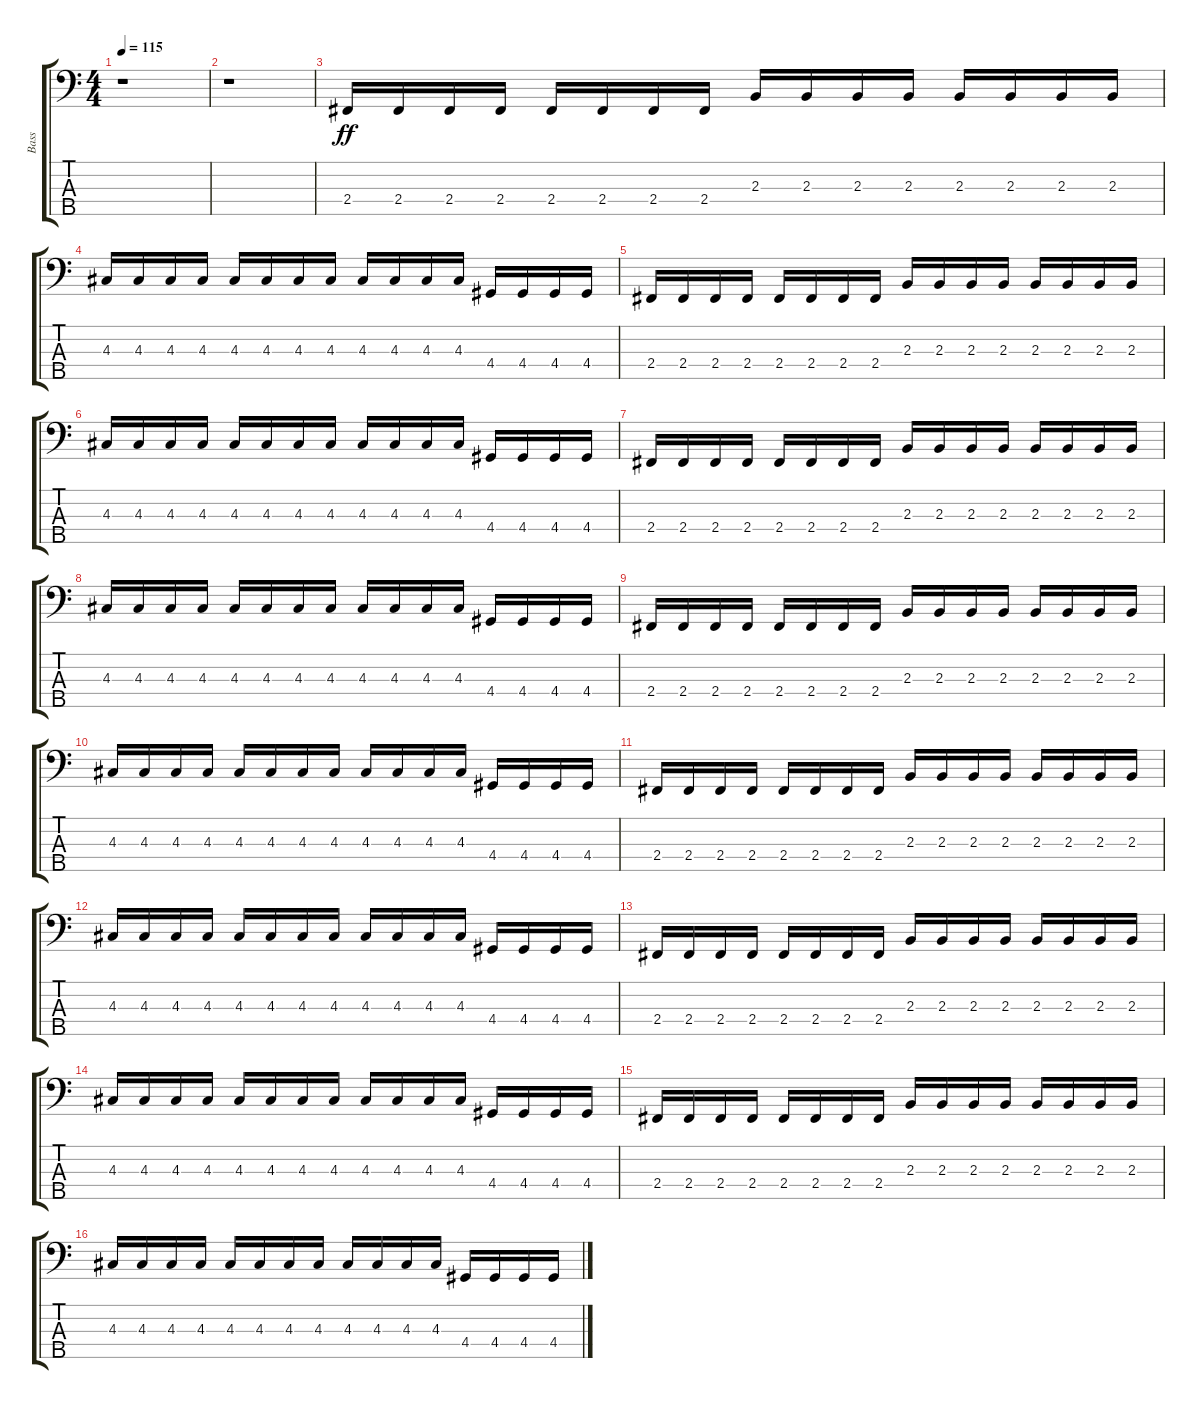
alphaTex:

\track ("Bass" "Bass") {instrument synthbass1}
\staff {score tabs}
\tuning (G2 D2 A1 E1 B0) {hide}
\ts (4 4)
\tempo 115
\clef f4
\ks c
r.1{dy ff} |
r.1 |
2.4.16 2.4.16 2.4.16 2.4.16 2.4.16 2.4.16 2.4.16 2.4.16 2.3.16 2.3.16 2.3.16 2.3.16 2.3.16 2.3.16 2.3.16 2.3.16 |
4.3.16 4.3.16 4.3.16 4.3.16 4.3.16 4.3.16 4.3.16 4.3.16 4.3.16 4.3.16 4.3.16 4.3.16 4.4.16 4.4.16 4.4.16 4.4.16 |
2.4.16 2.4.16 2.4.16 2.4.16 2.4.16 2.4.16 2.4.16 2.4.16 2.3.16 2.3.16 2.3.16 2.3.16 2.3.16 2.3.16 2.3.16 2.3.16 |
4.3.16 4.3.16 4.3.16 4.3.16 4.3.16 4.3.16 4.3.16 4.3.16 4.3.16 4.3.16 4.3.16 4.3.16 4.4.16 4.4.16 4.4.16 4.4.16 |
2.4.16 2.4.16 2.4.16 2.4.16 2.4.16 2.4.16 2.4.16 2.4.16 2.3.16 2.3.16 2.3.16 2.3.16 2.3.16 2.3.16 2.3.16 2.3.16 |
4.3.16 4.3.16 4.3.16 4.3.16 4.3.16 4.3.16 4.3.16 4.3.16 4.3.16 4.3.16 4.3.16 4.3.16 4.4.16 4.4.16 4.4.16 4.4.16 |
2.4.16 2.4.16 2.4.16 2.4.16 2.4.16 2.4.16 2.4.16 2.4.16 2.3.16 2.3.16 2.3.16 2.3.16 2.3.16 2.3.16 2.3.16 2.3.16 |
4.3.16 4.3.16 4.3.16 4.3.16 4.3.16 4.3.16 4.3.16 4.3.16 4.3.16 4.3.16 4.3.16 4.3.16 4.4.16 4.4.16 4.4.16 4.4.16 |
2.4.16 2.4.16 2.4.16 2.4.16 2.4.16 2.4.16 2.4.16 2.4.16 2.3.16 2.3.16 2.3.16 2.3.16 2.3.16 2.3.16 2.3.16 2.3.16 |
4.3.16 4.3.16 4.3.16 4.3.16 4.3.16 4.3.16 4.3.16 4.3.16 4.3.16 4.3.16 4.3.16 4.3.16 4.4.16 4.4.16 4.4.16 4.4.16 |
2.4.16 2.4.16 2.4.16 2.4.16 2.4.16 2.4.16 2.4.16 2.4.16 2.3.16 2.3.16 2.3.16 2.3.16 2.3.16 2.3.16 2.3.16 2.3.16 |
4.3.16 4.3.16 4.3.16 4.3.16 4.3.16 4.3.16 4.3.16 4.3.16 4.3.16 4.3.16 4.3.16 4.3.16 4.4.16 4.4.16 4.4.16 4.4.16 |
2.4.16 2.4.16 2.4.16 2.4.16 2.4.16 2.4.16 2.4.16 2.4.16 2.3.16 2.3.16 2.3.16 2.3.16 2.3.16 2.3.16 2.3.16 2.3.16 |
4.3.16 4.3.16 4.3.16 4.3.16 4.3.16 4.3.16 4.3.16 4.3.16 4.3.16 4.3.16 4.3.16 4.3.16 4.4.16 4.4.16 4.4.16 4.4.16
